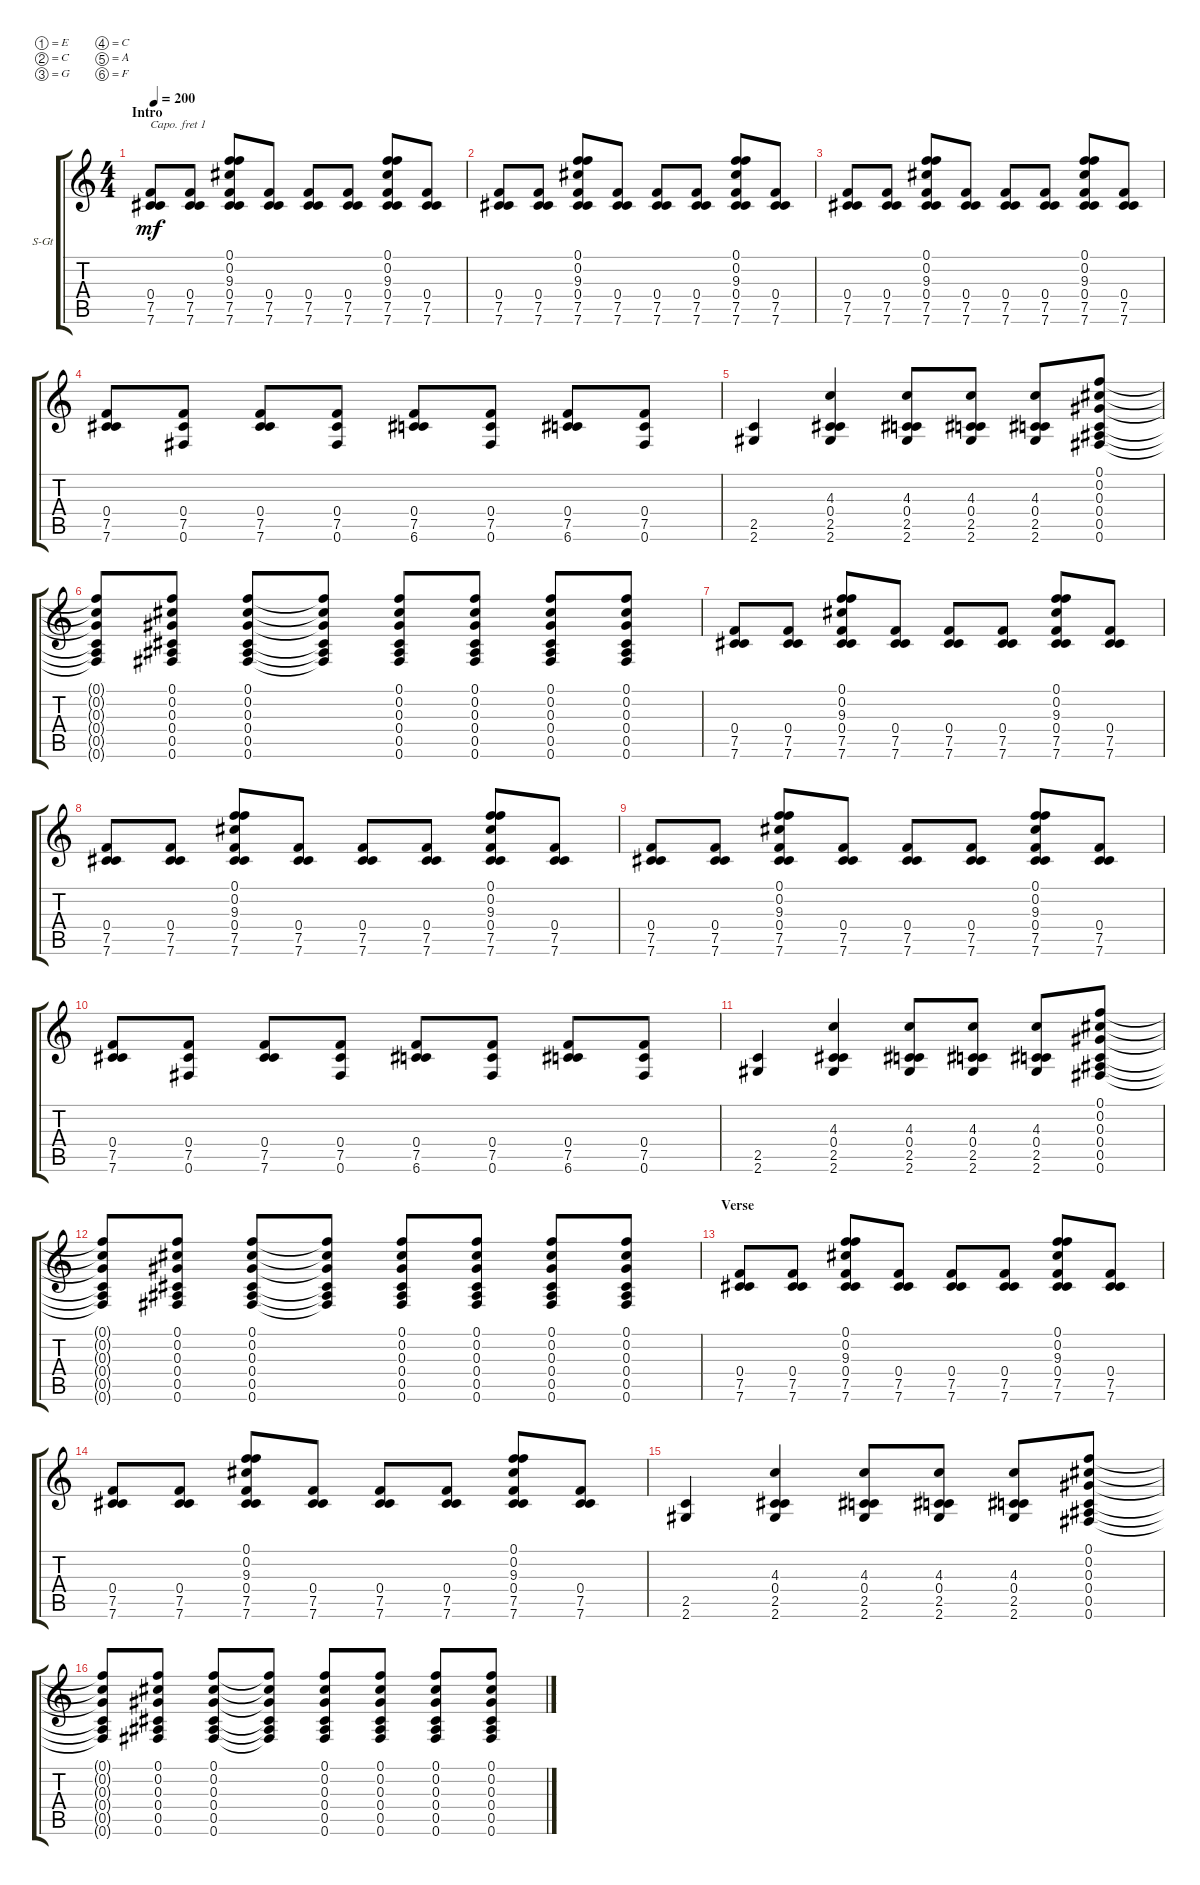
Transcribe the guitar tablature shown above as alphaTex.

\defaultSystemsLayout 4
\bracketExtendMode groupsimilarinstruments
\firstSystemTrackNameOrientation horizontal
\otherSystemsTrackNameOrientation horizontal
\track ("Steel Guitar" "S-Gt") {instrument acousticguitarsteel}
\staff {score tabs}
\capo 1
\tuning (E4 C4 G3 C3 A2 F2)
\ts (4 4)
\section ("" "Intro")
\tempo 200
\clef g2
\ks c
(7.6 7.5 0.4).8{dy mf instrument acousticguitarsteel} (7.6 7.5 0.4).8 (7.6 7.5 0.4 9.3 0.2 0.1).8 (7.6 7.5 0.4).8 (7.6 7.5 0.4).8 (7.6 7.5 0.4).8 (7.6 9.3 0.1 0.2 0.4 7.5).8 (7.6 7.5 0.4).8 |
(7.6 7.5 0.4).8 (7.6 7.5 0.4).8 (7.6 7.5 0.4 9.3 0.2 0.1).8 (7.6 7.5 0.4).8 (7.6 7.5 0.4).8 (7.6 7.5 0.4).8 (7.6 9.3 0.1 0.2 0.4 7.5).8 (7.6 7.5 0.4).8 |
(7.6 7.5 0.4).8 (7.6 7.5 0.4).8 (7.6 7.5 0.4 9.3 0.2 0.1).8 (7.6 7.5 0.4).8 (7.6 7.5 0.4).8 (7.6 7.5 0.4).8 (7.6 9.3 0.1 0.2 0.4 7.5).8 (7.6 7.5 0.4).8 |
(7.6 7.5 0.4).8 (0.6 7.5 0.4).8 (7.6 7.5 0.4).8 (0.6 7.5 0.4).8 (6.6 7.5 0.4).8 (0.6 7.5 0.4).8 (6.6 7.5 0.4).8 (0.6 7.5 0.4).8 |
(2.6 2.5).4 (2.6 2.5 0.4 4.3).4 (2.6 2.5 0.4 4.3).8 (2.6 2.5 0.4 4.3).8 (2.6 2.5 0.4 4.3).8 (0.6 0.5 0.4 0.3 0.2 0.1).8 |
(0.6{t} 0.5{t} 0.4{t} 0.3{t} 0.2{t} 0.1{t}).8 (0.6 0.5 0.4 0.3 0.2 0.1).8 (0.6 0.5 0.4 0.3 0.2 0.1).8 (0.6{t} 0.5{t} 0.4{t} 0.3{t} 0.2{t} 0.1{t}).8 (0.6 0.5 0.4 0.3 0.2 0.1).8 (0.6 0.5 0.4 0.3 0.2 0.1).8 (0.6 0.5 0.4 0.3 0.2 0.1).8 (0.6 0.5 0.4 0.3 0.2 0.1).8 |
(7.6 7.5 0.4).8 (7.6 7.5 0.4).8 (7.6 7.5 0.4 9.3 0.2 0.1).8 (7.6 7.5 0.4).8 (7.6 7.5 0.4).8 (7.6 7.5 0.4).8 (7.6 9.3 0.1 0.2 0.4 7.5).8 (7.6 7.5 0.4).8 |
(7.6 7.5 0.4).8 (7.6 7.5 0.4).8 (7.6 7.5 0.4 9.3 0.2 0.1).8 (7.6 7.5 0.4).8 (7.6 7.5 0.4).8 (7.6 7.5 0.4).8 (7.6 9.3 0.1 0.2 0.4 7.5).8 (7.6 7.5 0.4).8 |
(7.6 7.5 0.4).8 (7.6 7.5 0.4).8 (7.6 7.5 0.4 9.3 0.2 0.1).8 (7.6 7.5 0.4).8 (7.6 7.5 0.4).8 (7.6 7.5 0.4).8 (7.6 9.3 0.1 0.2 0.4 7.5).8 (7.6 7.5 0.4).8 |
(7.6 7.5 0.4).8 (0.6 7.5 0.4).8 (7.6 7.5 0.4).8 (0.6 7.5 0.4).8 (6.6 7.5 0.4).8 (0.6 7.5 0.4).8 (6.6 7.5 0.4).8 (0.6 7.5 0.4).8 |
(2.6 2.5).4 (2.6 2.5 0.4 4.3).4 (2.6 2.5 0.4 4.3).8 (2.6 2.5 0.4 4.3).8 (2.6 2.5 0.4 4.3).8 (0.6 0.5 0.4 0.3 0.2 0.1).8 |
(0.6{t} 0.5{t} 0.4{t} 0.3{t} 0.2{t} 0.1{t}).8 (0.6 0.5 0.4 0.3 0.2 0.1).8 (0.6 0.5 0.4 0.3 0.2 0.1).8 (0.6{t} 0.5{t} 0.4{t} 0.3{t} 0.2{t} 0.1{t}).8 (0.6 0.5 0.4 0.3 0.2 0.1).8 (0.6 0.5 0.4 0.3 0.2 0.1).8 (0.6 0.5 0.4 0.3 0.2 0.1).8 (0.6 0.5 0.4 0.3 0.2 0.1).8 |
\section ("" "Verse")
(7.6 7.5 0.4).8 (7.6 7.5 0.4).8 (7.6 7.5 0.4 9.3 0.2 0.1).8 (7.6 7.5 0.4).8 (7.6 7.5 0.4).8 (7.6 7.5 0.4).8 (7.6 9.3 0.1 0.2 0.4 7.5).8 (7.6 7.5 0.4).8 |
(7.6 7.5 0.4).8 (7.6 7.5 0.4).8 (7.6 7.5 0.4 9.3 0.2 0.1).8 (7.6 7.5 0.4).8 (7.6 7.5 0.4).8 (7.6 7.5 0.4).8 (7.6 9.3 0.1 0.2 0.4 7.5).8 (7.6 7.5 0.4).8 |
(2.6 2.5).4 (2.6 2.5 0.4 4.3).4 (2.6 2.5 0.4 4.3).8 (2.6 2.5 0.4 4.3).8 (2.6 2.5 0.4 4.3).8 (0.6 0.5 0.4 0.3 0.2 0.1).8 |
(0.6{t} 0.5{t} 0.4{t} 0.3{t} 0.2{t} 0.1{t}).8 (0.6 0.5 0.4 0.3 0.2 0.1).8 (0.6 0.5 0.4 0.3 0.2 0.1).8 (0.6{t} 0.5{t} 0.4{t} 0.3{t} 0.2{t} 0.1{t}).8 (0.6 0.5 0.4 0.3 0.2 0.1).8 (0.6 0.5 0.4 0.3 0.2 0.1).8 (0.6 0.5 0.4 0.3 0.2 0.1).8 (0.6 0.5 0.4 0.3 0.2 0.1).8
